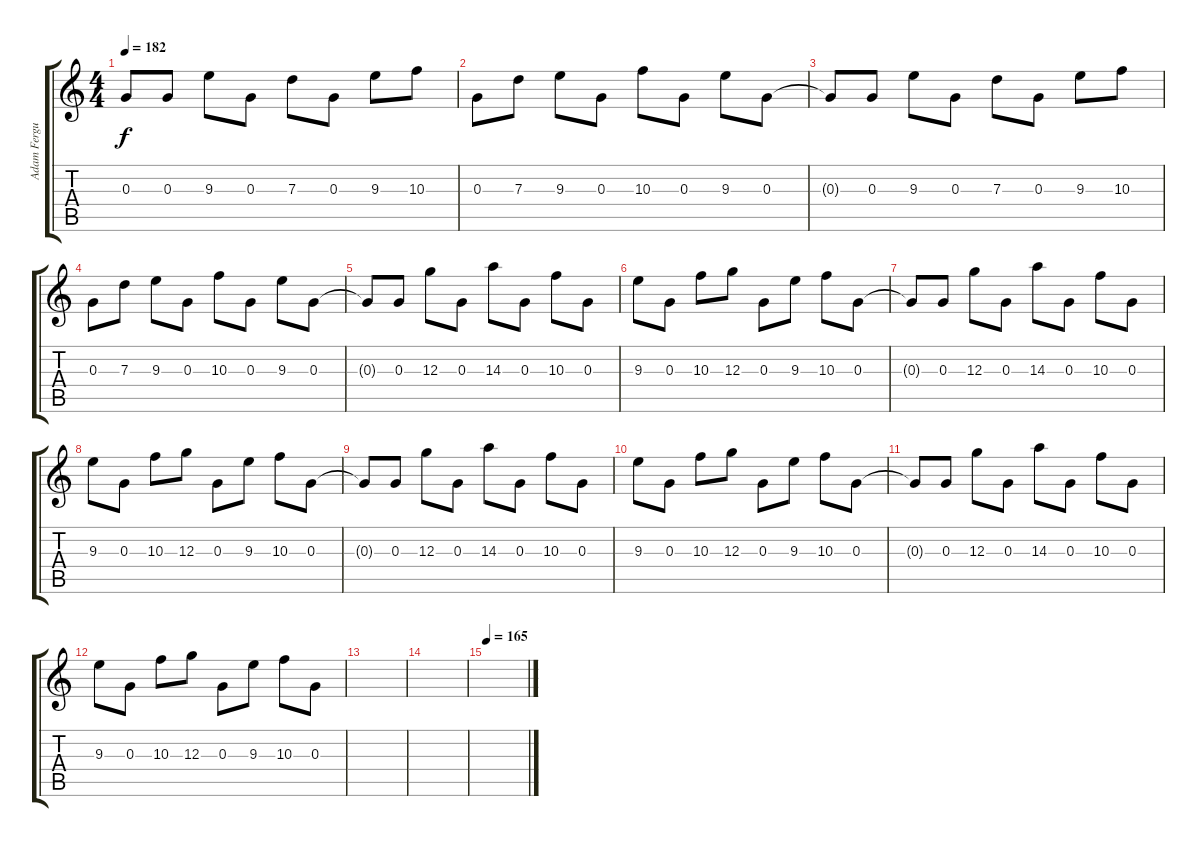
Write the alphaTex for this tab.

\track ("Adam Ferguson - Guitar" "Adam Fergu") {instrument electricguitarjazz}
\staff {score tabs}
\tuning (E4 B3 G3 D3 A2 E2) {hide}
\ts (4 4)
\tempo 182
\clef g2
\ks c
0.3{t}.8{dy f} 0.3.8 9.3.8 0.3.8 7.3.8 0.3.8 9.3.8 10.3.8 |
0.3.8 7.3.8 9.3.8 0.3.8 10.3.8 0.3.8 9.3.8 0.3.8 |
0.3{t}.8 0.3.8 9.3.8 0.3.8 7.3.8 0.3.8 9.3.8 10.3.8 |
0.3.8 7.3.8 9.3.8 0.3.8 10.3.8 0.3.8 9.3.8 0.3.8 |
0.3{t}.8 0.3.8 12.3.8 0.3.8 14.3.8 0.3.8 10.3.8 0.3.8 |
9.3.8 0.3.8 10.3.8 12.3.8 0.3.8 9.3.8 10.3.8 0.3.8 |
0.3{t}.8 0.3.8 12.3.8 0.3.8 14.3.8 0.3.8 10.3.8 0.3.8 |
9.3.8 0.3.8 10.3.8 12.3.8 0.3.8 9.3.8 10.3.8 0.3.8 |
0.3{t}.8 0.3.8 12.3.8 0.3.8 14.3.8 0.3.8 10.3.8 0.3.8 |
9.3.8 0.3.8 10.3.8 12.3.8 0.3.8 9.3.8 10.3.8 0.3.8 |
0.3{t}.8 0.3.8 12.3.8 0.3.8 14.3.8 0.3.8 10.3.8 0.3.8 |
9.3.8 0.3.8 10.3.8 12.3.8 0.3.8 9.3.8 10.3.8 0.3.8 |
|
|
\tempo 165
